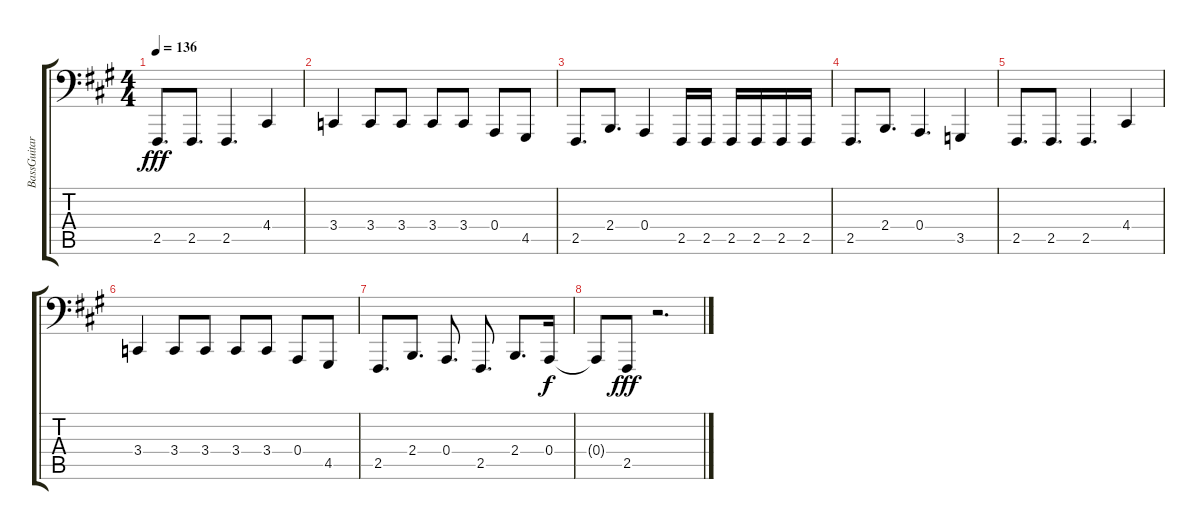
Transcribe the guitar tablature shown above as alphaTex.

\track ("BassGuitar" "BassGuitar") {instrument choiraahs}
\staff {score tabs}
\tuning (C3 G2 D2 A1 E1 B0) {hide}
\ts (4 4)
\tempo 136
\clef f4
\ks f#minor
2.5.8{d dy fff} 2.5.8{d} 2.5.4{d} 4.4.4 |
3.4.4 3.4.8 3.4.8 3.4.8 3.4.8 0.4.8 4.5.8 |
2.5.8{d} 2.4.8{d} 0.4.4 2.5.16 2.5.16 2.5.16 2.5.16 2.5.16 2.5.16 |
2.5.8{d} 2.4.8{d} 0.4.4{d} 3.5.4 |
2.5.8{d} 2.5.8{d} 2.5.4{d} 4.4.4 |
3.4.4 3.4.8 3.4.8 3.4.8 3.4.8 0.4.8 4.5.8 |
2.5.8{d} 2.4.8{d} 0.4.8{d} 2.5.8{d} 2.4.8{d} 0.4.16{dy f} |
0.4{t}.8 2.5.8{dy fff} r.2{d}
